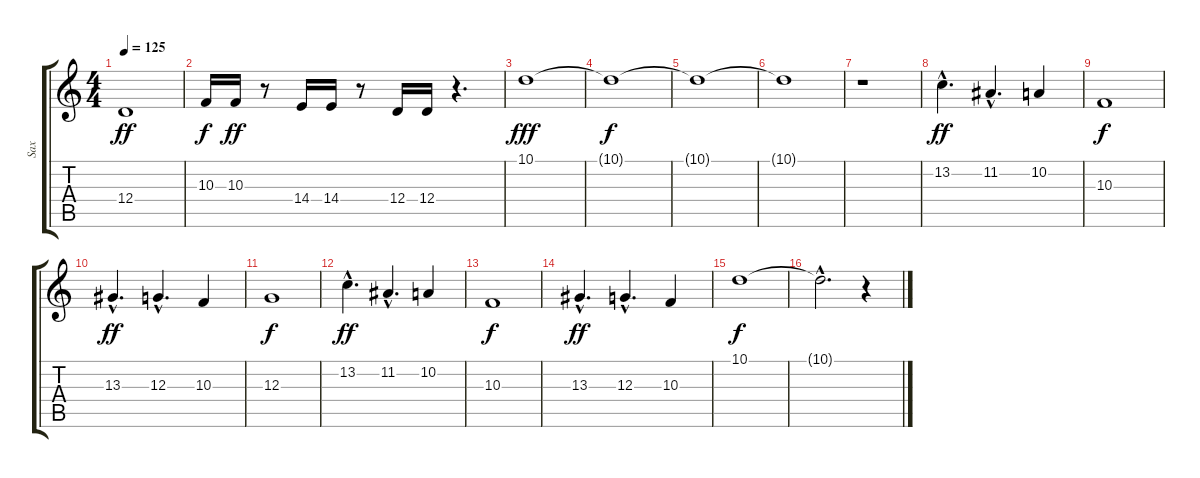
\track ("Sax" "Sax") {instrument baritonesax}
\staff {score tabs}
\tuning (E4 B3 G3 D3 A2 E2) {hide}
\ts (4 4)
\tempo 125
\clef g2
\ks c
12.4.1{dy ff} |
10.3.16{dy f} 10.3.16{dy ff} r.8 14.4.16 14.4.16 r.8 12.4.16 12.4.16 r.4{d} |
10.1.1{dy fff} |
10.1{t}.1{dy f} |
10.1{t}.1 |
10.1{t}.1 |
r.1 |
13.2{hac}.4{d dy ff} 11.2{hac}.4{d} 10.2.4 |
10.3.1{dy f} |
13.3{hac}.4{d dy ff} 12.3{hac}.4{d} 10.3.4 |
12.3.1{dy f} |
13.2{hac}.4{d dy ff} 11.2{hac}.4{d} 10.2.4 |
10.3.1{dy f} |
13.3{hac}.4{d dy ff} 12.3{hac}.4{d} 10.3.4 |
10.1.1{dy f} |
10.1{hac t}.2{d} r.4
